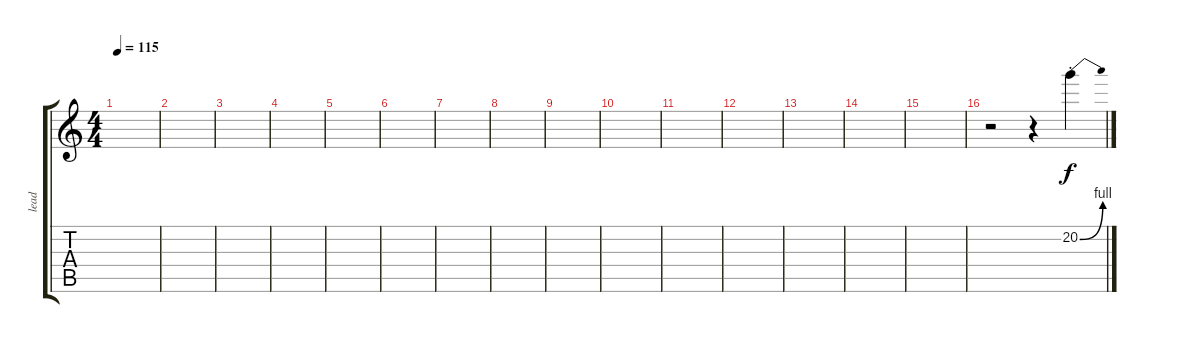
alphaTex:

\track ("lead" "lead") {instrument distortionguitar}
\staff {score tabs}
\tuning (E4 B3 G3 D3 A2 E2) {hide}
\ts (4 4)
\tempo 115
\clef g2
\ks c
|
|
|
|
|
|
|
|
|
|
|
|
|
|
|
r.2 r.4 20.2{be (bend 0 0 60 4) st}.4
